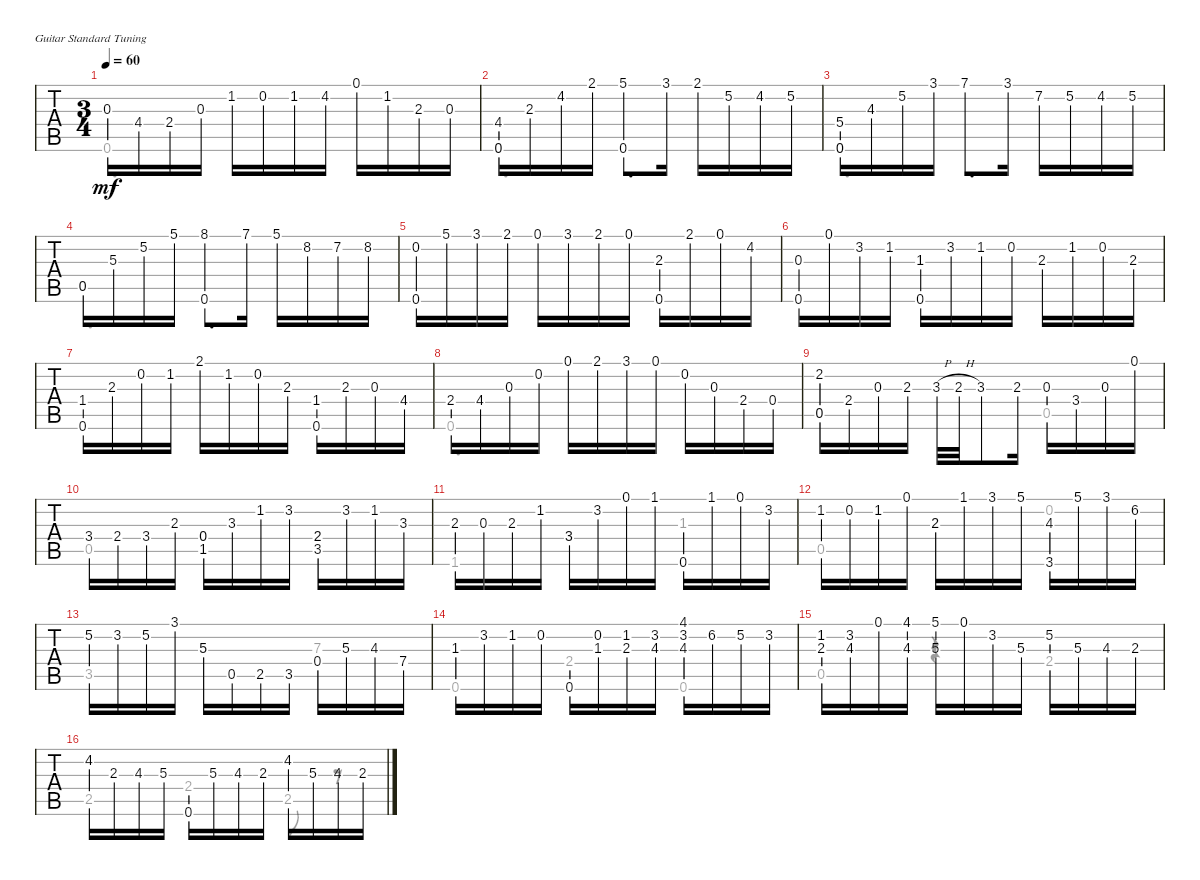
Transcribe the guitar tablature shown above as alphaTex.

\bracketExtendMode groupsimilarinstruments
\singleTrackTrackNamePolicy hidden
\multiTrackTrackNamePolicy hidden
\firstSystemTrackNameOrientation horizontal
\otherSystemsTrackNameOrientation horizontal
\track ("Guitar Right" "Guitar Rig") {instrument acousticguitarnylon}
\staff {tabs}
\tuning (E4 B3 G3 D3 A2 E2)
\voice
\ts (3 4)
\tempo 60
\clef g2
\ks c
0.3.16{dy mf} 4.4.16 2.4.16 0.3.16 1.2.16 0.2.16 1.2.16 4.2.16 0.1.16 1.2.16 2.3.16 0.3.16 |
(0.6 4.4).16 2.3.16 4.2.16 2.1.16 (5.1 0.6).8{d} 3.1.16 2.1.16 5.2.16 4.2.16 5.2.16 |
(0.6 5.4).16 4.3.16 5.2.16 3.1.16 7.1.8{d} 3.1.16 7.2.16 5.2.16 4.2.16 5.2.16 |
0.5.16 5.3.16 5.2.16 5.1.16 (8.1 0.6).8{d} 7.1.16 5.1.16 8.2.16 7.2.16 8.2.16 |
(0.2 0.6).16 5.1.16 3.1.16 2.1.16 0.1.16 3.1.16 2.1.16 0.1.16 (2.3 0.6).16 2.1.16 0.1.16 4.2.16 |
(0.3 0.6).16 0.1.16 3.2.16 1.2.16 (1.3 0.6).16 3.2.16 1.2.16 0.2.16 2.3.16 1.2.16 0.2.16 2.3.16 |
(1.4 0.6).16 2.3.16 0.2.16 1.2.16 2.1.16 1.2.16 0.2.16 2.3.16 (1.4 0.6).16 2.3.16 0.3.16 4.4.16 |
2.4.16 4.4.16 0.3.16 0.2.16 0.1.16 2.1.16 3.1.16 0.1.16 0.2.16 0.3.16 2.4.16 0.4.16 |
(0.5 2.2).16 2.4.16 0.3.16 2.3.16 3.3{h}.32 2.3{h}.32 3.3.8 2.3.16 0.3.16 3.4.16 0.3.16 0.1.16 |
3.4.16 2.4.16 3.4.16 2.3.16 (0.4 1.5).16 3.3.16 1.2.16 3.2.16 (2.4 3.5).16 3.2.16 1.2.16 3.3.16 |
2.3.16 0.3.16 2.3.16 1.2.16 3.4.16 3.2.16 0.1.16 1.1.16 0.6.16 1.1.16 0.1.16 3.2.16 |
1.2.16 0.2.16 1.2.16 0.1.16 2.3.16 1.1.16 3.1.16 5.1.16 (3.6 4.3).16 5.1.16 3.1.16 6.2.16 |
5.2.16 3.2.16 5.2.16 3.1.16 5.3.16 0.5.16 2.5.16 3.5.16 0.4.16 5.3.16 4.3.16 7.4.16 |
1.3.16 3.2.16 1.2.16 0.2.16 0.6.16 (0.2 1.3).16 (1.2 2.3).16 (3.2 4.3).16 (4.1 3.2 4.3).16 6.2.16 5.2.16 3.2.16 |
(2.3 1.2).16 (3.2 4.3).16 0.1.16 (4.1 4.3).16 (5.1 5.3).16 0.1.16 3.2.16 5.3.16 5.2.16 5.3.16 4.3.16 2.3.16 |
4.2.16 2.3.16 4.3.16 5.3.16 0.6.16 5.3.16 4.3.16 2.3.16 4.2.16 5.3.16 4.3.16 2.3.16
\voice
\clef g2
\ottava regular
\simile none
\ks c
0.6.2{d dy mf} |
0.6.2{d} |
0.6.2{d} |
0.5.2{d} |
|
|
|
0.6.2{d} |
0.5.2 0.5.4 |
0.5.4 0.4.4 2.4.4 |
1.6.4 3.4.4 1.3.4 |
0.5.4 2.3.4 0.2.4 |
3.5.4 5.3.4 7.3.4 |
0.6.4 2.4.4 0.6.4 |
0.5.4 r.4 2.4.4 |
2.5.4 2.4.4 2.5.8 r.8
